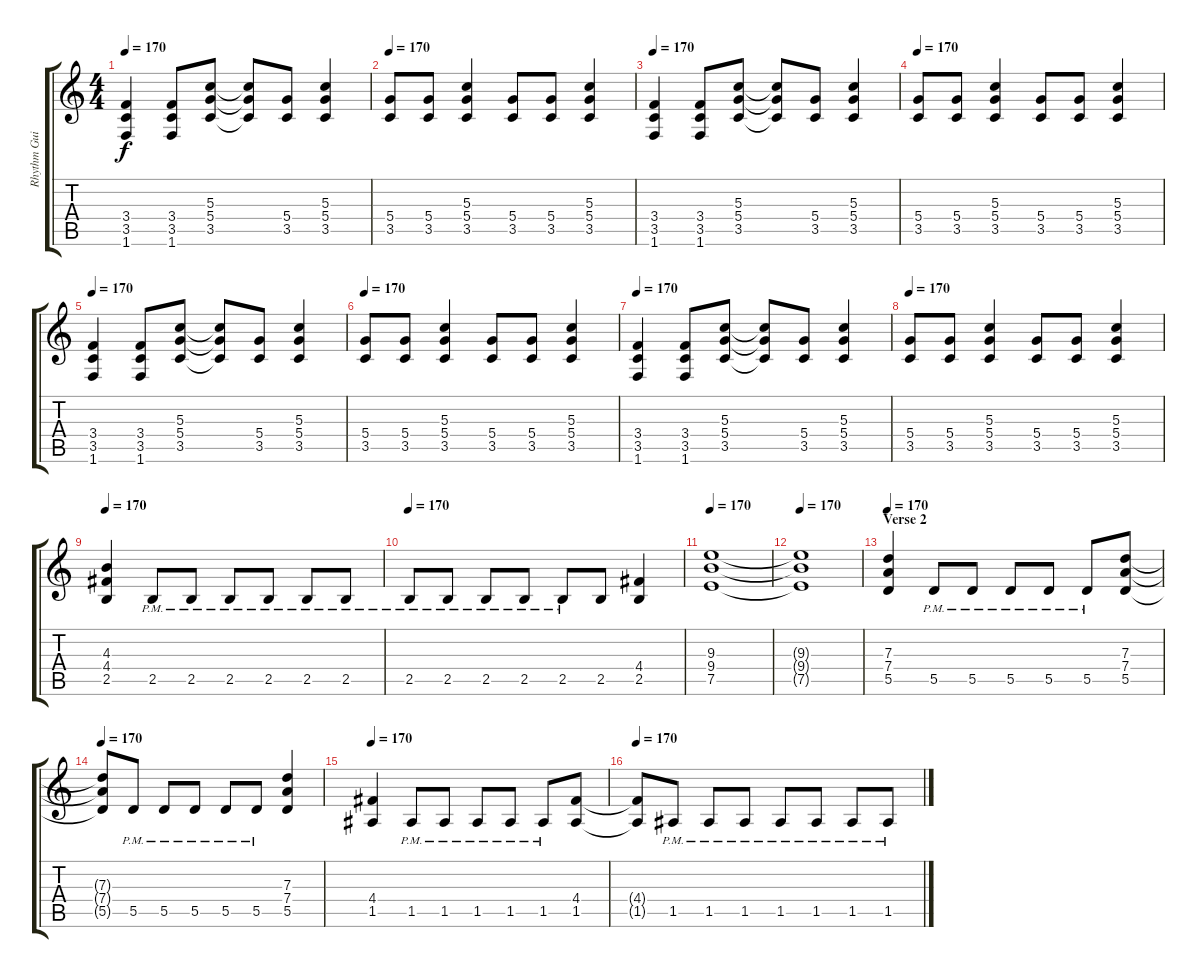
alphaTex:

\track ("Rhythm Guitar" "Rhythm Gui") {instrument overdrivenguitar}
\staff {score tabs}
\tuning (E4 B3 G3 D3 A2 E2) {hide}
\ts (4 4)
\tempo 170
\clef g2
\ks c
(3.4 3.5 1.6).4{dy f} (3.4 3.5 1.6).8 (5.3 5.4 3.5).8 (5.3{t} 5.4{t} 3.5{t}).8 (5.4 3.5).8 (5.3 5.4 3.5).4 |
\tempo 170
(5.4 3.5).8 (5.4 3.5).8 (5.3 5.4 3.5).4 (5.4 3.5).8 (5.4 3.5).8 (5.3 5.4 3.5).4 |
\tempo 170
(3.4 3.5 1.6).4 (3.4 3.5 1.6).8 (5.3 5.4 3.5).8 (5.3{t} 5.4{t} 3.5{t}).8 (5.4 3.5).8 (5.3 5.4 3.5).4 |
\tempo 170
(5.4 3.5).8 (5.4 3.5).8 (5.3 5.4 3.5).4 (5.4 3.5).8 (5.4 3.5).8 (5.3 5.4 3.5).4 |
\tempo 170
(3.4 3.5 1.6).4 (3.4 3.5 1.6).8 (5.3 5.4 3.5).8 (5.3{t} 5.4{t} 3.5{t}).8 (5.4 3.5).8 (5.3 5.4 3.5).4 |
\tempo 170
(5.4 3.5).8 (5.4 3.5).8 (5.3 5.4 3.5).4 (5.4 3.5).8 (5.4 3.5).8 (5.3 5.4 3.5).4 |
\tempo 170
(3.4 3.5 1.6).4 (3.4 3.5 1.6).8 (5.3 5.4 3.5).8 (5.3{t} 5.4{t} 3.5{t}).8 (5.4 3.5).8 (5.3 5.4 3.5).4 |
\tempo 170
(5.4 3.5).8 (5.4 3.5).8 (5.3 5.4 3.5).4 (5.4 3.5).8 (5.4 3.5).8 (5.3 5.4 3.5).4 |
\tempo 170
(4.3 4.4 2.5).4 2.5{pm}.8 2.5{pm}.8 2.5{pm}.8 2.5{pm}.8 2.5{pm}.8 2.5{pm}.8 |
\tempo 170
2.5{pm}.8 2.5{pm}.8 2.5{pm}.8 2.5{pm}.8 2.5{pm}.8 2.5.8 (4.4 2.5).4 |
\tempo 170
(9.3 9.4 7.5).1 |
\tempo 170
(9.3{t} 9.4{t} 7.5{t}).1 |
\section ("" "Verse 2")
\tempo 170
(7.3 7.4 5.5).4 5.5{pm}.8 5.5{pm}.8 5.5{pm}.8 5.5{pm}.8 5.5{pm}.8 (7.3 7.4 5.5).8 |
\tempo 170
(7.3{t} 7.4{t} 5.5{t}).8 5.5{pm}.8 5.5{pm}.8 5.5{pm}.8 5.5{pm}.8 5.5{pm}.8 (7.3 7.4 5.5).4 |
\tempo 170
(4.4 1.5).4 1.5{pm}.8 1.5{pm}.8 1.5{pm}.8 1.5{pm}.8 1.5{pm}.8 (4.4 1.5).8 |
\tempo 170
(4.4{t} 1.5{t}).8 1.5{pm}.8 1.5{pm}.8 1.5{pm}.8 1.5{pm}.8 1.5{pm}.8 1.5{pm}.8 1.5{pm}.8
